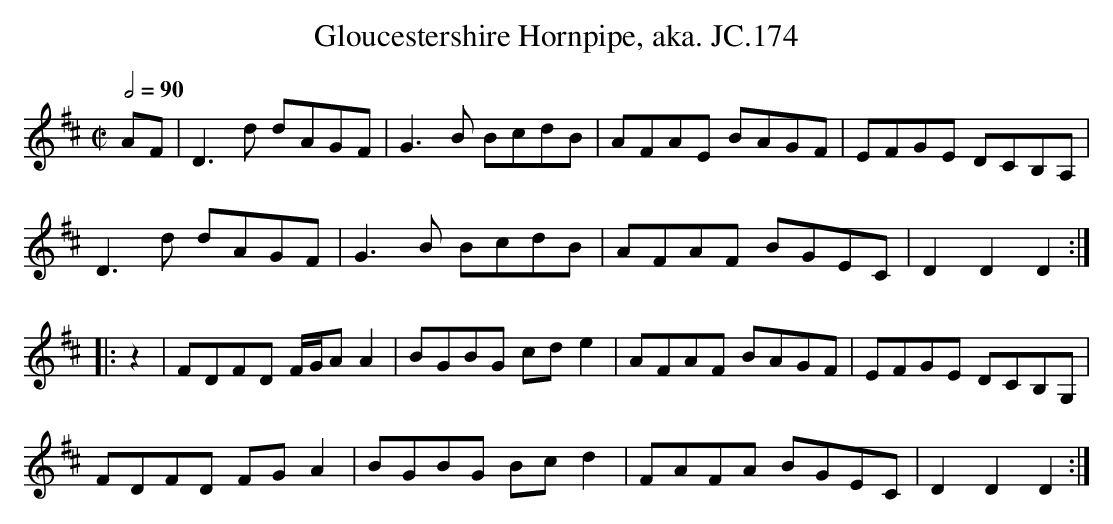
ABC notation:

X:1
T:Gloucestershire Hornpipe, aka. JC.174
M:C|
L:1/8
Q:2/4=90
K:D
AF|\\
D3d dAGF|G3B BcdB|AFAE BAGF|EFGE DCB,A,|
D3d dAGF|G3B BcdB|AFAF BGEC|D2D2 D2:|
|:z2|FDFD F/G/AA2|BGBG cde2|AFAF BAGF|EFGE DCB,G,|
FDFD FGA2|BGBG Bcd2|FAFA BGEC|D2D2 D2:|
